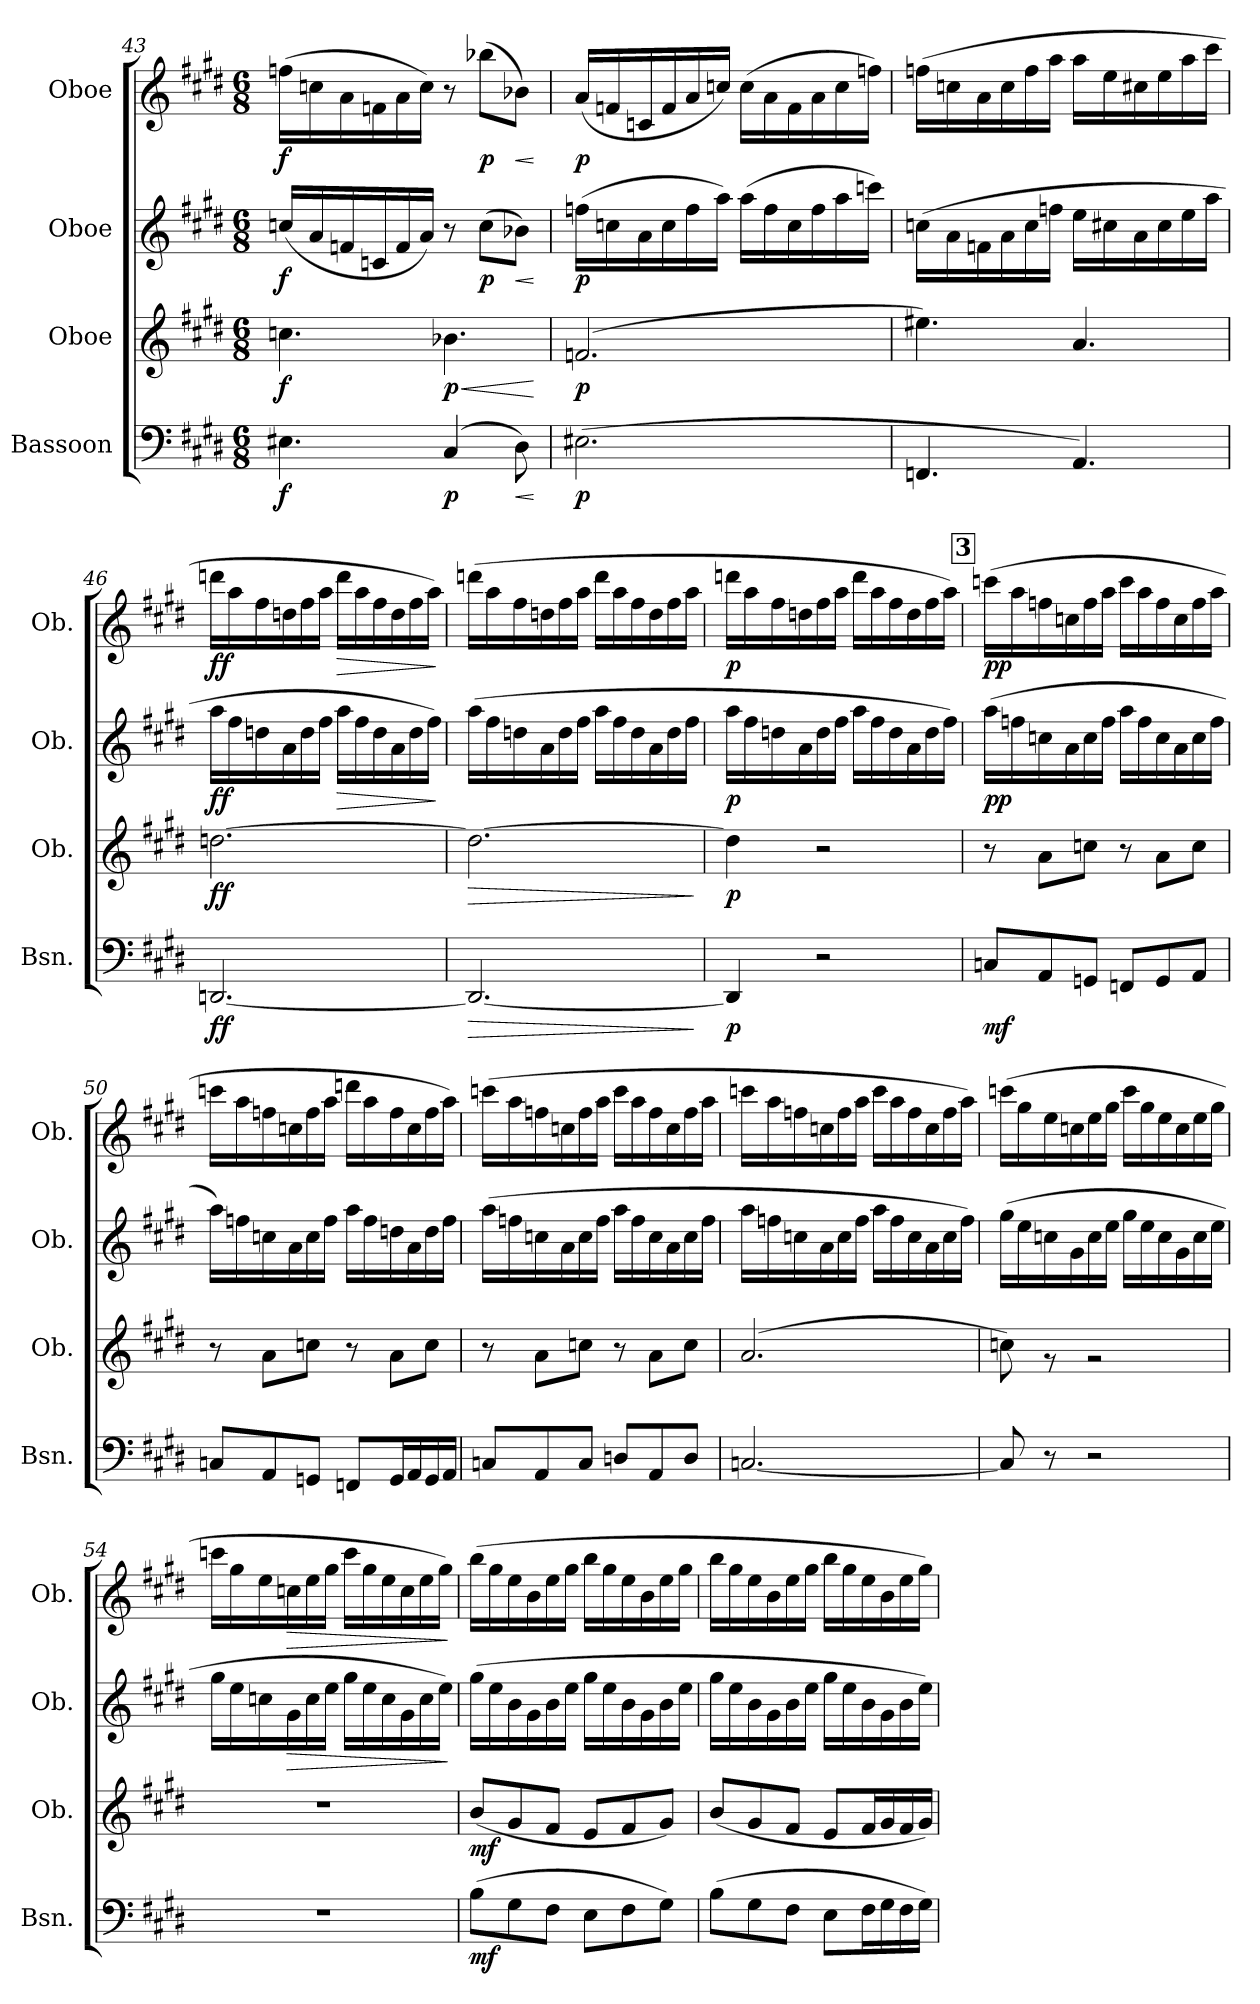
**kern	**dynam	**kern	**dynam	**kern	**dynam	**kern	**dynam
*part4	*part4	*part3	*part3	*part2	*part2	*part1	*part1
*staff4	*staff4	*staff3	*staff3	*staff2	*staff2	*staff1	*staff1
*I"Bassoon	*	*I"Oboe	*	*I"Oboe	*	*I"Oboe	*
*I'Bsn.	*	*I'Ob.	*	*I'Ob.	*	*I'Ob.	*
!!LO:LB:g=z
*clefF4	*	*clefG2	*	*clefG2	*	*clefG2	*
*k[f#c#g#d#]	*	*k[f#c#g#d#]	*	*k[f#c#g#d#]	*	*k[f#c#g#d#]	*
*M6/8	*	*M6/8	*	*M6/8	*	*M6/8	*
=43	=43	=43	=43	=43	=43	=43	=43
!	!LO:DY:b	!	!LO:DY:b	!	!LO:DY:b	!	!LO:DY:b
4.E#X\	f	4.ccn\	f	(16ccn/LL	f	(16ffn\LL	f
.	.	.	.	16a/	.	16ccn\	.
.	.	.	.	16fn/	.	16a\	.
.	.	.	.	16cn/	.	16fn\	.
.	.	.	.	16f/	.	16a\	.
.	.	.	.	16a/JJ)	.	16cc\JJ)	.
!	!LO:DY:b	!	!LO:HP:b	!	!	!	!
!	!	!	!LO:DY:n=1:b	!	!	!	!
(4C#/	p	4.b-X\	< p	8r	.	8r	.
!	!	!	!	!	!LO:DY:b	!	!LO:DY:b
.	.	.	.	(8cc\L	p	(8bb-X\L	p
!	!LO:HP:b	!	!	!	!LO:HP:b	!	!LO:HP:b
8D#\)	<	.	.	8b-X\J)	<	8b-X\J)	<
.	[	.	[	.	[	.	[
=44	=44	=44	=44	=44	=44	=44	=44
!	!LO:DY:b	!	!LO:DY:b	!	!LO:DY:b	!	!LO:DY:b
(2.E#X\	p	(2.fn/	p	(16ffn\LL	p	(16a/LL	p
.	.	.	.	16ccn\	.	16fn/	.
.	.	.	.	16a\	.	16cn/	.
.	.	.	.	16cc\	.	16f/	.
.	.	.	.	16ff\	.	16a/	.
.	.	.	.	16aa\JJ)	.	16ccn/JJ)	.
.	.	.	.	(16aa\LL	.	(16cc\LL	.
.	.	.	.	16ff\	.	16a\	.
.	.	.	.	16cc\	.	16f\	.
.	.	.	.	16ff\	.	16a\	.
.	.	.	.	16aa\	.	16cc\	.
.	.	.	.	16cccn\JJ)	.	16ffn\JJ)	.
!!LO:PB:g=z
=45	=45	=45	=45	=45	=45	=45	=45
4.FFn/	.	4.ee#X\)	.	(16ccn\LL	.	(16ffn\LL	.
.	.	.	.	16a\	.	16ccn\	.
.	.	.	.	16fn\	.	16a\	.
.	.	.	.	16a\	.	16cc\	.
.	.	.	.	16cc\	.	16ff\	.
.	.	.	.	16ffn\JJ	.	16aa\JJ	.
4.AA/)	.	4.a/	.	16ee\LL	.	16aa\LL	.
.	.	.	.	16cc#X\	.	16ee\	.
.	.	.	.	16a\	.	16cc#X\	.
.	.	.	.	16cc#\	.	16ee\	.
.	.	.	.	16ee\	.	16aa\	.
.	.	.	.	16aa\JJ	.	16ccc#\JJ	.
=46	=46	=46	=46	=46	=46	=46	=46
!	!LO:DY:b	!	!LO:DY:b	!	!LO:DY:b	!	!LO:DY:b
[2.DDn/	ff	[2.ddn\	ff	16aa\LL	ff	16dddn\LL	ff
.	.	.	.	16ff#\	.	16aa\	.
.	.	.	.	16ddn\	.	16ff#\	.
.	.	.	.	16a\	.	16ddn\	.
.	.	.	.	16dd\	.	16ff#\	.
.	.	.	.	16ff#\JJ	.	16aa\JJ	.
!	!	!	!	!	!LO:HP:b	!	!LO:HP:b
.	.	.	.	16aa\LL	>	16ddd\LL	>
.	.	.	.	16ff#\	.	16aa\	.
.	.	.	.	16dd\	.	16ff#\	.
.	.	.	.	16a\	.	16dd\	.
.	.	.	.	16dd\	.	16ff#\	.
.	.	.	.	16ff#\JJ)	.	16aa\JJ)	.
.	.	.	.	.	]	.	]
!!LO:LB:g=z
=47	=47	=47	=47	=47	=47	=47	=47
!	!LO:HP:b	!	!LO:HP:b	!	!	!	!
2.DD/_	>	2.dd\_	>	(16aa\LL	.	(16dddn\LL	.
.	.	.	.	16ff#\	.	16aa\	.
.	.	.	.	16ddn\	.	16ff#\	.
.	.	.	.	16a\	.	16ddn\	.
.	.	.	.	16dd\	.	16ff#\	.
.	.	.	.	16ff#\JJ	.	16aa\JJ	.
.	.	.	.	16aa\LL	.	16ddd\LL	.
.	.	.	.	16ff#\	.	16aa\	.
.	.	.	.	16dd\	.	16ff#\	.
.	.	.	.	16a\	.	16dd\	.
.	.	.	.	16dd\	.	16ff#\	.
.	.	.	.	16ff#\JJ	.	16aa\JJ	.
.	]	.	]	.	.	.	.
=48	=48	=48	=48	=48	=48	=48	=48
!	!LO:DY:b	!	!LO:DY:b	!	!LO:DY:b	!	!LO:DY:b
4DD/]	p	4dd\]	p	16aa\LL	p	16dddn\LL	p
.	.	.	.	16ff#\	.	16aa\	.
.	.	.	.	16ddn\	.	16ff#\	.
.	.	.	.	16a\	.	16ddn\	.
2r	.	2r	.	16dd\	.	16ff#\	.
.	.	.	.	16ff#\JJ	.	16aa\JJ	.
.	.	.	.	16aa\LL	.	16ddd\LL	.
.	.	.	.	16ff#\	.	16aa\	.
.	.	.	.	16dd\	.	16ff#\	.
.	.	.	.	16a\	.	16dd\	.
.	.	.	.	16dd\	.	16ff#\	.
.	.	.	.	16ff#\JJ)	.	16aa\JJ)	.
!!LO:LB:g=z
!!LO:REH:place=s1:a:B:fs=14:t=3
=49	=49	=49	=49	=49	=49	=49	=49
!	!LO:DY:b	!	!	!	!LO:DY:b	!	!LO:DY:b
8Cn/L	mf	8r	.	(16aa\LL	pp	(16cccn\LL	pp
.	.	.	.	16ffn\	.	16aa\	.
8AA/	.	8a\L	.	16ccn\	.	16ffn\	.
.	.	.	.	16a\	.	16ccn\	.
8GGn/J	.	8ccn\J	.	16cc\	.	16ff\	.
.	.	.	.	16ff\JJ	.	16aa\JJ	.
8FFn/L	.	8r	.	16aa\LL	.	16ccc\LL	.
.	.	.	.	16ff\	.	16aa\	.
8GG/	.	8a\L	.	16cc\	.	16ff\	.
.	.	.	.	16a\	.	16cc\	.
8AA/J	.	8cc\J	.	16cc\	.	16ff\	.
.	.	.	.	16ff\JJ	.	16aa\JJ	.
=50	=50	=50	=50	=50	=50	=50	=50
8Cn/L	.	8r	.	16aa\LL)	.	16cccn\LL	.
.	.	.	.	16ffn\	.	16aa\	.
8AA/	.	8a\L	.	16ccn\	.	16ffn\	.
.	.	.	.	16a\	.	16ccn\	.
8GGn/J	.	8ccn\J	.	16cc\	.	16ff\	.
.	.	.	.	16ff\JJ	.	16aa\JJ	.
8FFn/L	.	8r	.	16aa\LL	.	16dddn\LL	.
.	.	.	.	16ff\	.	16aa\	.
16GG/L	.	8a\L	.	16ddn\	.	16ff\	.
16AA/	.	.	.	16a\	.	16cc\	.
16GG/	.	8cc\J	.	16dd\	.	16ff\	.
16AA/JJ	.	.	.	16ff\JJ	.	16aa\JJ)	.
!!LO:PB:g=z
=51	=51	=51	=51	=51	=51	=51	=51
8Cn/L	.	8r	.	(16aa\LL	.	(16cccn\LL	.
.	.	.	.	16ffn\	.	16aa\	.
8AA/	.	8a\L	.	16ccn\	.	16ffn\	.
.	.	.	.	16a\	.	16ccn\	.
8C/J	.	8ccn\J	.	16cc\	.	16ff\	.
.	.	.	.	16ff\JJ	.	16aa\JJ	.
8Dn/L	.	8r	.	16aa\LL	.	16ccc\LL	.
.	.	.	.	16ff\	.	16aa\	.
8AA/	.	8a\L	.	16cc\	.	16ff\	.
.	.	.	.	16a\	.	16cc\	.
8D/J	.	8cc\J	.	16cc\	.	16ff\	.
.	.	.	.	16ff\JJ	.	16aa\JJ	.
=52	=52	=52	=52	=52	=52	=52	=52
[2.Cn/	.	(2.a/	.	16aa\LL	.	16cccn\LL	.
.	.	.	.	16ffn\	.	16aa\	.
.	.	.	.	16ccn\	.	16ffn\	.
.	.	.	.	16a\	.	16ccn\	.
.	.	.	.	16cc\	.	16ff\	.
.	.	.	.	16ff\JJ	.	16aa\JJ	.
.	.	.	.	16aa\LL	.	16ccc\LL	.
.	.	.	.	16ff\	.	16aa\	.
.	.	.	.	16cc\	.	16ff\	.
.	.	.	.	16a\	.	16cc\	.
.	.	.	.	16cc\	.	16ff\	.
.	.	.	.	16ff\JJ)	.	16aa\JJ)	.
=53	=53	=53	=53	=53	=53	=53	=53
8C/]	.	8ccn\)	.	(16gg#\LL	.	(16cccn\LL	.
.	.	.	.	16ee\	.	16gg#\	.
8r	.	8rg	.	16ccn\	.	16ee\	.
.	.	.	.	16g#\	.	16ccn\	.
2r	.	2rg	.	16cc\	.	16ee\	.
.	.	.	.	16ee\JJ	.	16gg#\JJ	.
.	.	.	.	16gg#\LL	.	16ccc\LL	.
.	.	.	.	16ee\	.	16gg#\	.
.	.	.	.	16cc\	.	16ee\	.
.	.	.	.	16g#\	.	16cc\	.
.	.	.	.	16cc\	.	16ee\	.
.	.	.	.	16ee\JJ	.	16gg#\JJ	.
!!LO:LB:g=z
=54	=54	=54	=54	=54	=54	=54	=54
2.r	.	2.r	.	16gg#\LL	.	16cccn\LL	.
.	.	.	.	16ee\	.	16gg#\	.
.	.	.	.	16ccn\	.	16ee\	.
!	!	!	!	!	!LO:HP:b	!	!LO:HP:b
.	.	.	.	16g#\	>	16ccn\	>
.	.	.	.	16cc\	.	16ee\	.
.	.	.	.	16ee\JJ	.	16gg#\JJ	.
.	.	.	.	16gg#\LL	.	16ccc\LL	.
.	.	.	.	16ee\	.	16gg#\	.
.	.	.	.	16cc\	.	16ee\	.
.	.	.	.	16g#\	.	16cc\	.
.	.	.	.	16cc\	.	16ee\	.
.	.	.	.	16ee\JJ)	.	16gg#\JJ)	.
.	.	.	.	.	]	.	]
=55	=55	=55	=55	=55	=55	=55	=55
!	!LO:DY:b	!	!LO:DY:b	!	!	!	!
(8B\L	mf	(8b/L	mf	(16gg#\LL	.	(16bb\LL	.
.	.	.	.	16ee\	.	16gg#\	.
8G#\	.	8g#/	.	16b\	.	16ee\	.
.	.	.	.	16g#\	.	16b\	.
8F#\J	.	8f#/J	.	16b\	.	16ee\	.
.	.	.	.	16ee\JJ	.	16gg#\JJ	.
8E\L	.	8e/L	.	16gg#\LL	.	16bb\LL	.
.	.	.	.	16ee\	.	16gg#\	.
8F#\	.	8f#/	.	16b\	.	16ee\	.
.	.	.	.	16g#\	.	16b\	.
8G#\J)	.	8g#/J)	.	16b\	.	16ee\	.
.	.	.	.	16ee\JJ	.	16gg#\JJ	.
=56	=56	=56	=56	=56	=56	=56	=56
(8B\L	.	(8b/L	.	16gg#\LL	.	16bb\LL	.
.	.	.	.	16ee\	.	16gg#\	.
8G#\	.	8g#/	.	16b\	.	16ee\	.
.	.	.	.	16g#\	.	16b\	.
8F#\J	.	8f#/J	.	16b\	.	16ee\	.
.	.	.	.	16ee\JJ	.	16gg#\JJ	.
8E\L	.	8e/L	.	16gg#\LL	.	16bb\LL	.
.	.	.	.	16ee\	.	16gg#\	.
16F#\L	.	16f#/L	.	16b\	.	16ee\	.
16G#\	.	16g#/	.	16g#\	.	16b\	.
16F#\	.	16f#/	.	16b\	.	16ee\	.
16G#\JJ)	.	16g#/JJ)	.	16ee\JJ)	.	16gg#\JJ)	.
=	=	=	=	=	=	=	=
*-	*-	*-	*-	*-	*-	*-	*-
